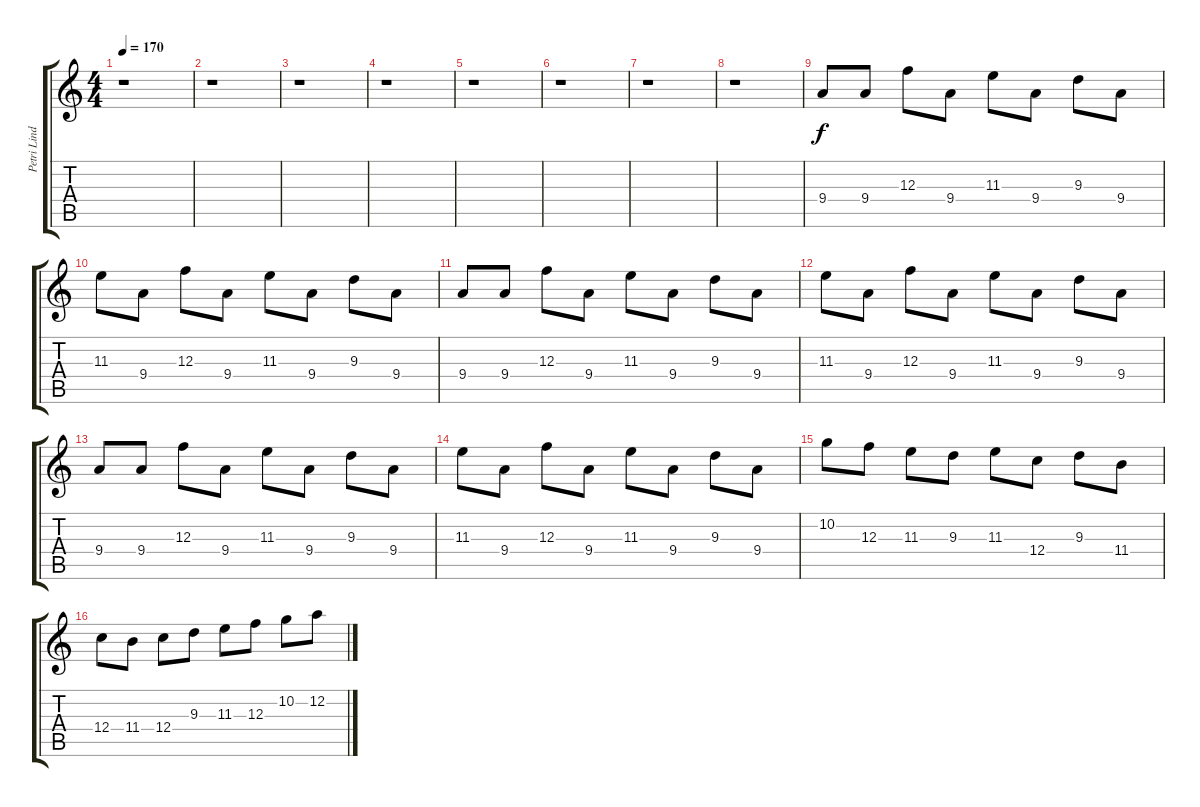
\track ("Petri Lindroos" "Petri Lind") {instrument distortionguitar}
\staff {score tabs}
\tuning (D4 A3 F3 C3 G2 D2) {hide}
\ts (4 4)
\tempo 170
\clef g2
\ks c
r.1{dy f instrument distortionguitar} |
r.1 |
r.1 |
r.1 |
r.1 |
r.1 |
r.1 |
r.1 |
9.4.8 9.4.8 12.3.8 9.4.8 11.3.8 9.4.8 9.3.8 9.4.8 |
11.3.8 9.4.8 12.3.8 9.4.8 11.3.8 9.4.8 9.3.8 9.4.8 |
9.4.8 9.4.8 12.3.8 9.4.8 11.3.8 9.4.8 9.3.8 9.4.8 |
11.3.8 9.4.8 12.3.8 9.4.8 11.3.8 9.4.8 9.3.8 9.4.8 |
9.4.8 9.4.8 12.3.8 9.4.8 11.3.8 9.4.8 9.3.8 9.4.8 |
11.3.8 9.4.8 12.3.8 9.4.8 11.3.8 9.4.8 9.3.8 9.4.8 |
10.2.8 12.3.8 11.3.8 9.3.8 11.3.8 12.4.8 9.3.8 11.4.8 |
12.4.8 11.4.8 12.4.8 9.3.8 11.3.8 12.3.8 10.2.8 12.2.8
